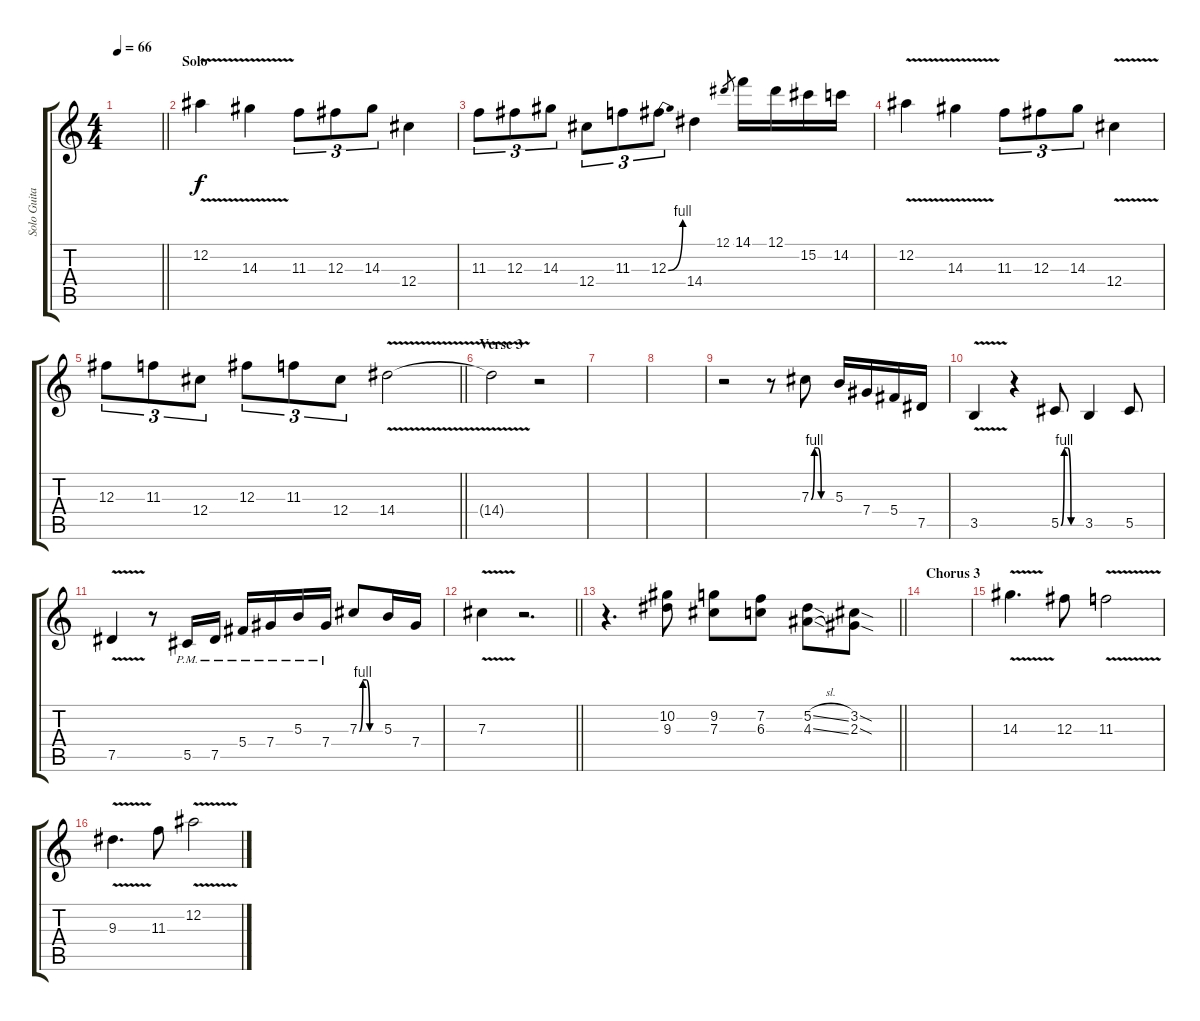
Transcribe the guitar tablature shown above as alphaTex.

\track ("Solo Guitar" "Solo Guita") {instrument distortionguitar}
\staff {score tabs}
\tuning (Eb4 Bb3 Gb3 Db3 Ab2 Eb2) {hide}
\ts (4 4)
\tempo 66
\clef g2
\barLineRight lightlight
\ks c
|
\section ("" "Solo")
12.2{v}.4{volume 16} 14.3{v}.4 11.3.8{tu (3 2)} 12.3.8{tu (3 2)} 14.3.8{tu (3 2)} 12.4.4 |
11.3.8{tu (3 2)} 12.3.8{tu (3 2)} 14.3.8{tu (3 2)} 12.4.8{tu (3 2)} 11.3.8{tu (3 2)} 12.3{be (bend 0 0 60 4)}.8{tu (3 2)} 14.4.4 12.1.8{gr} 14.1.16 12.1.16 15.2.16 14.2.16 |
12.2{v}.4 14.3{v}.4 11.3.8{tu (3 2)} 12.3.8{tu (3 2)} 14.3.8{tu (3 2)} 12.4{v}.4 |
\barLineRight lightlight
12.3.8{tu (3 2)} 11.3.8{tu (3 2)} 12.4.8{tu (3 2)} 12.3.8{tu (3 2)} 11.3.8{tu (3 2)} 12.4.8{tu (3 2)} 14.4{v}.2 |
\section ("" "Verse 3")
14.4{t}.2 r.2 |
|
|
r.2{volume 14} r.8 7.3{be (custom 0 0 10 4 20 4 30 0 60 0)}.8 5.3.16 7.4.16 5.4.16 7.5.16 |
3.5{v}.4 r.4 5.5{be (custom 0 0 10 4 20 4 30 0 60 0)}.8 3.5.4 5.5.8 |
7.5{v}.4 r.8 5.5{pm}.16 7.5{pm}.16 5.4{pm}.16 7.4{pm}.16 5.3{pm}.16 7.4{pm}.16 7.3{be (custom 0 0 10 4 20 4 30 0 60 0)}.8 5.3.16 7.4.16 |
\barLineRight lightlight
7.3{v}.4 r.2{d} |
\barLineRight lightlight
r.4{d} (10.2 9.3).8 (9.2 7.3).8 (7.2 6.3).8 (5.2{sl} 4.3{sl}).8 (3.2{sod} 2.3{sod}).8 |
\section ("" "Chorus 3")
|
14.3{v}.4{d} 12.3.8 11.3{v}.2 |
9.3{v}.4{d} 11.3.8 12.2{v}.2
